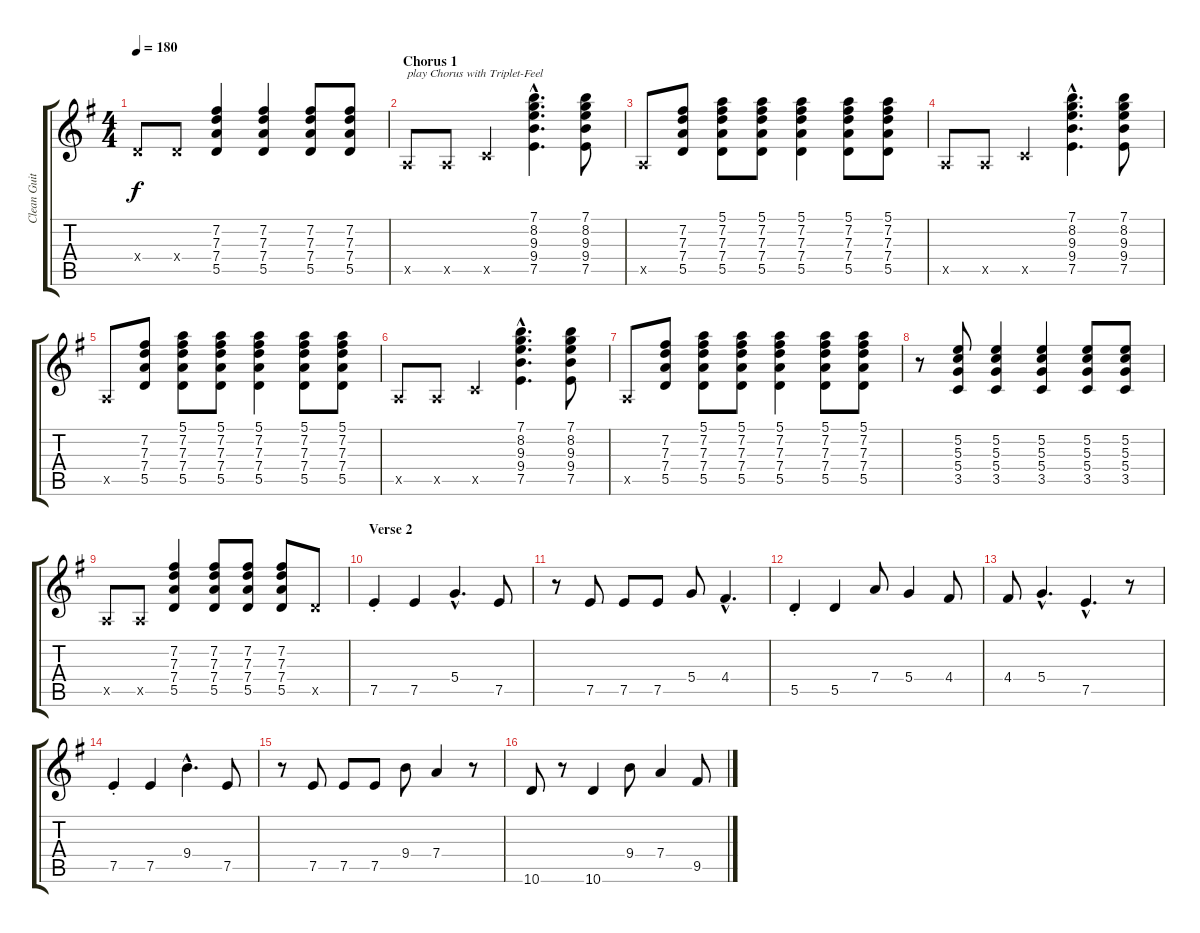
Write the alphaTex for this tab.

\track ("Clean Guitar" "Clean Guit") {instrument electricguitarclean}
\staff {score tabs}
\tuning (E4 B3 G3 D3 A2 E2) {hide}
\ts (4 4)
\tempo 180
\clef g2
\ks eminor
0.4{x}.8{dy f} 0.4{x}.8 (7.2 7.3 7.4 5.5).4 (7.2 7.3 7.4 5.5).4 (7.2 7.3 7.4 5.5).8 (7.2 7.3 7.4 5.5).8 |
\section ("" "Chorus 1")
0.5{x}.8{txt "play Chorus with Triplet-Feel"} 0.5{x}.8 3.5{x}.4 (7.1{hac} 8.2{hac} 9.3{hac} 9.4{hac} 7.5{hac}).4{d} (7.1 8.2 9.3 9.4 7.5).8 |
0.5{x}.8 (7.2 7.3 7.4 5.5).8 (5.1 7.2 7.3 7.4 5.5).8 (5.1 7.2 7.3 7.4 5.5).8 (5.1 7.2 7.3 7.4 5.5).4 (5.1 7.2 7.3 7.4 5.5).8 (5.1 7.2 7.3 7.4 5.5).8 |
0.5{x}.8 0.5{x}.8 3.5{x}.4 (7.1{hac} 8.2{hac} 9.3{hac} 9.4{hac} 7.5{hac}).4{d} (7.1 8.2 9.3 9.4 7.5).8 |
0.5{x}.8 (7.2 7.3 7.4 5.5).8 (5.1 7.2 7.3 7.4 5.5).8 (5.1 7.2 7.3 7.4 5.5).8 (5.1 7.2 7.3 7.4 5.5).4 (5.1 7.2 7.3 7.4 5.5).8 (5.1 7.2 7.3 7.4 5.5).8 |
0.5{x}.8 0.5{x}.8 3.5{x}.4 (7.1{hac} 8.2{hac} 9.3{hac} 9.4{hac} 7.5{hac}).4{d} (7.1 8.2 9.3 9.4 7.5).8 |
0.5{x}.8 (7.2 7.3 7.4 5.5).8 (5.1 7.2 7.3 7.4 5.5).8 (5.1 7.2 7.3 7.4 5.5).8 (5.1 7.2 7.3 7.4 5.5).4 (5.1 7.2 7.3 7.4 5.5).8 (5.1 7.2 7.3 7.4 5.5).8 |
r.8 (5.2 5.3 5.4 3.5).8 (5.2 5.3 5.4 3.5).4 (5.2 5.3 5.4 3.5).4 (5.2 5.3 5.4 3.5).8 (5.2 5.3 5.4 3.5).8 |
0.5{x}.8 0.5{x}.8 (7.2 7.3 7.4 5.5).4 (7.2 7.3 7.4 5.5).8 (7.2 7.3 7.4 5.5).8 (7.2 7.3 7.4 5.5).8 5.5{x}.8 |
\section ("" "Verse 2")
7.5{st}.4 7.5.4 5.4{hac}.4{d} 7.5.8 |
r.8 7.5.8 7.5.8 7.5.8 5.4.8 4.4{hac}.4{d} |
5.5{st}.4 5.5.4 7.4.8 5.4.4 4.4.8 |
4.4.8 5.4{hac}.4{d} 7.5{hac}.4{d} r.8 |
7.5{st}.4 7.5.4 9.4{hac}.4{d} 7.5.8 |
r.8 7.5.8 7.5.8 7.5.8 9.4.8 7.4.4 r.8 |
10.6.8 r.8 10.6.4 9.4.8 7.4.4 9.5.8
